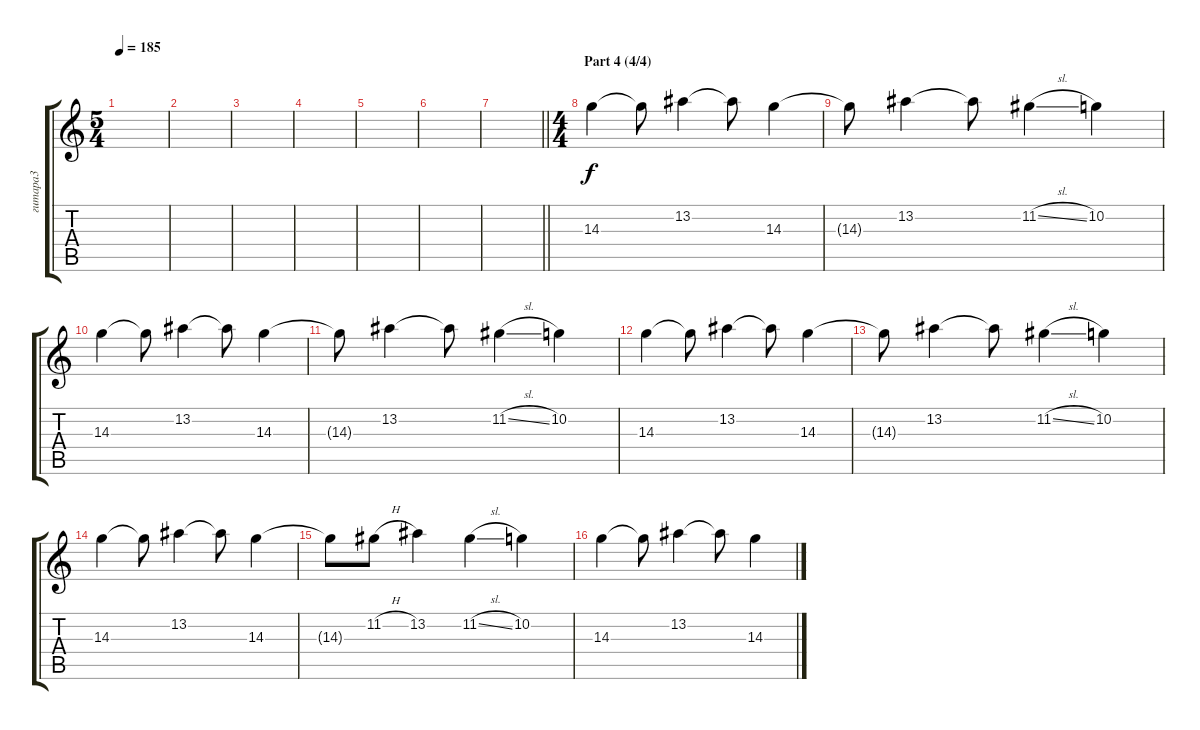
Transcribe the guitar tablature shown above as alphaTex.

\track ("гитара3" "гитара3") {instrument acousticguitarnylon}
\staff {score tabs}
\tuning (D4 A3 F3 C3 G2 C2) {hide}
\ts (5 4)
\tempo 185
\clef g2
\ks c
|
|
|
|
|
|
\barLineRight lightlight
|
\ts (4 4)
\section ("" "Part 4 (4/4)")
14.3.4 14.3{t}.8 13.2.4 13.2{t}.8 14.3.4 |
14.3{t}.8 13.2.4 13.2{t}.8 11.2{sl}.4 10.2.4 |
14.3.4 14.3{t}.8 13.2.4 13.2{t}.8 14.3.4 |
14.3{t}.8 13.2.4 13.2{t}.8 11.2{sl}.4 10.2.4 |
14.3.4 14.3{t}.8 13.2.4 13.2{t}.8 14.3.4 |
14.3{t}.8 13.2.4 13.2{t}.8 11.2{sl}.4 10.2.4 |
14.3.4 14.3{t}.8 13.2.4 13.2{t}.8 14.3.4 |
14.3{t}.8 11.2{h}.8 13.2.4 11.2{sl}.4 10.2.4 |
14.3.4 14.3{t}.8 13.2.4 13.2{t}.8 14.3.4
